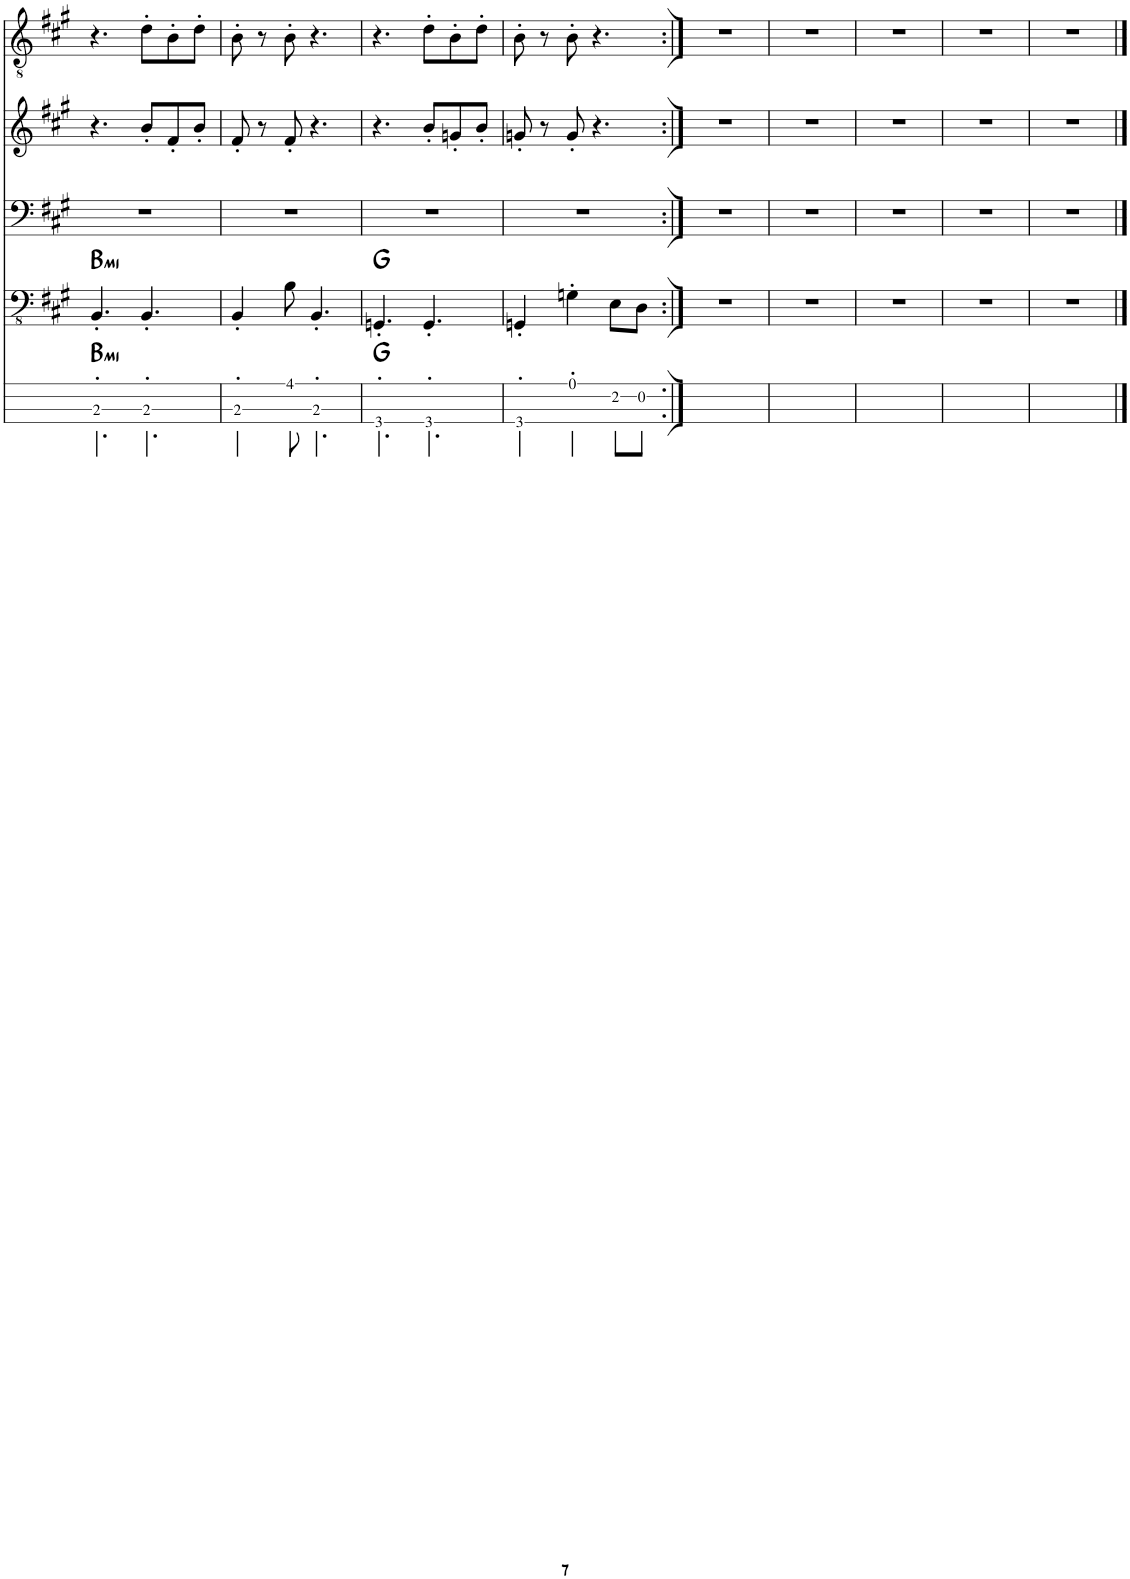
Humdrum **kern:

**kern	**harte	**kern	**harte	**kern	**kern	**kern
*part5	*part5	*part4	*part4	*part3	*part2	*part1
*staff5	*	*staff4	*	*staff3	*staff2	*staff1
*I"Basse électrique [Tablature]	*	*I"Basse acoustique	*	*I"Trombone	*I"Trompette en Sib	*I"Saxophone Ténor
*	*	*	*	*I'Trb	*I'Tpt	*
!!LO:PB:g=z
*	*	*clefFv4	*	*clefF4	*clefG2	*clefGv2
*	*	*	*	*	*ITrd1c2	*ITrd8c14
*k[f#c#g#]	*	*k[f#c#g#]	*	*k[f#c#g#]	*k[f#c#g#]	*k[f#c#g#]
*M6/8	*	*M6/8	*	*M6/8	*M6/8	*M6/8
=161	=161	=161	=161	=161	=161	=161
!	!LO:H:kt=mi	!	!LO:H:kt=mi	!	!	!
4.BBB'\	B:min	4.BBB'/	B:min	2.r	4.r	4.r
4.BBB'\	.	4.BBB'/	.	.	8b'/L	8d'\L
.	.	.	.	.	8f#'/	8B'\
.	.	.	.	.	8b'/J	8d'\J
=162	=162	=162	=162	=162	=162	=162
4BBB'\	.	4BBB'/	.	2.r	8f#'/	8B'\
.	.	.	.	.	8r	8r
8BB\	.	8BB\	.	.	8f#'/	8B'\
4.BBB'\	.	4.BBB'/	.	.	4.r	4.r
=163	=163	=163	=163	=163	=163	=163
4.GGGn'\	G:maj	4.GGGn'/	G:maj	2.r	4.r	4.r
4.GGG'\	.	4.GGG'/	.	.	8b'/L	8d'\L
.	.	.	.	.	8gn'/	8B'\
.	.	.	.	.	8b'/J	8d'\J
=164	=164	=164	=164	=164	=164	=164
4GGGn'\	.	4GGGn'/	.	2.r	8gn'/	8B'\
.	.	.	.	.	8r	8r
4GGn'\	.	4GGn'\	.	.	8g'/	8B'\
.	.	.	.	.	4.r	4.r
8EE\L	.	8EE\L	.	.	.	.
8DD\J	.	8DD\J	.	.	.	.
=165:|!	=165:|!	=165:|!	=165:|!	=165:|!	=165:|!	=165:|!
2.r	.	2.r	.	2.r	2.r	2.r
=166	=166	=166	=166	=166	=166	=166
2.r	.	2.r	.	2.r	2.r	2.r
=167	=167	=167	=167	=167	=167	=167
2.r	.	2.r	.	2.r	2.r	2.r
=168	=168	=168	=168	=168	=168	=168
2.r	.	2.r	.	2.r	2.r	2.r
=169	=169	=169	=169	=169	=169	=169
2.r	.	2.r	.	2.r	2.r	2.r
==	==	==	==	==	==	==
*-	*-	*-	*-	*-	*-	*-
